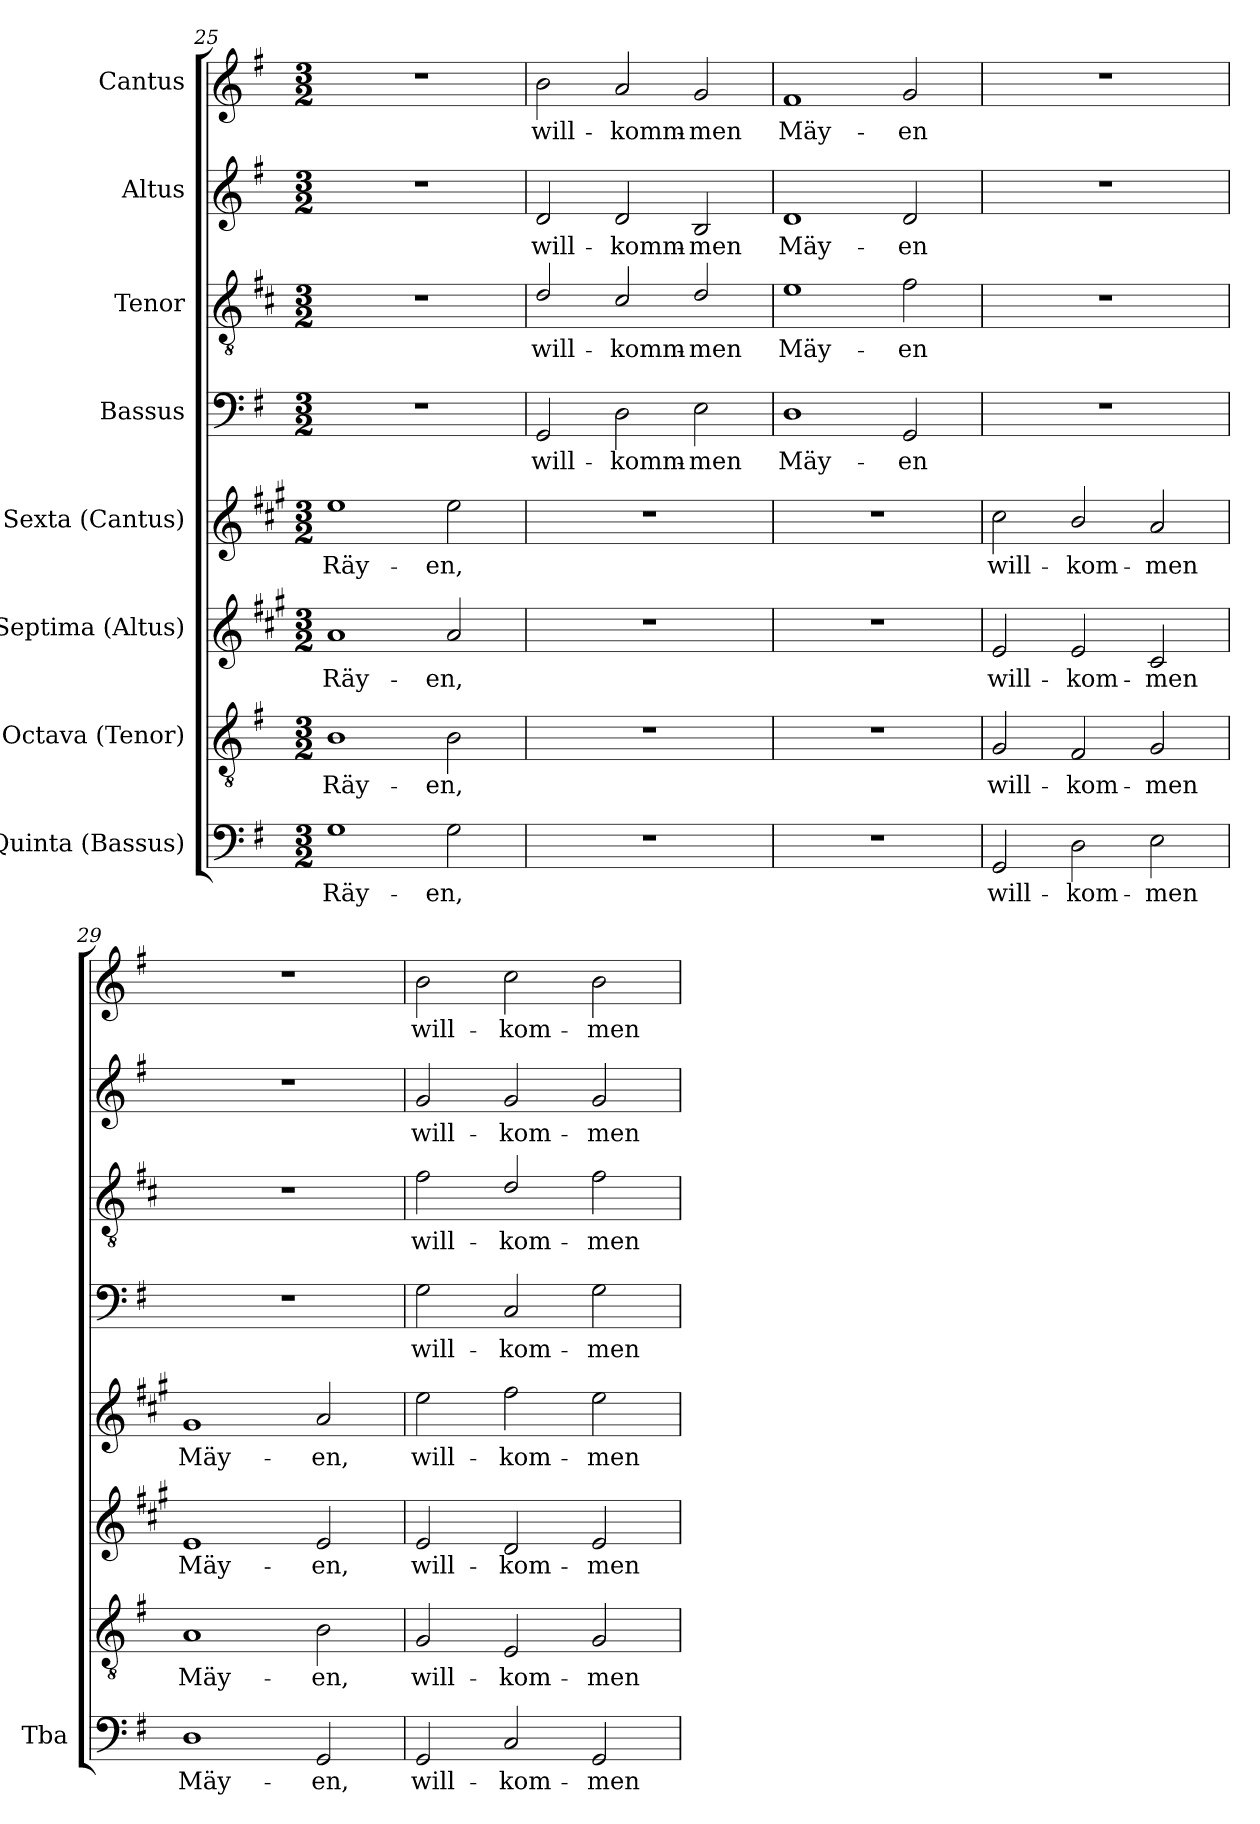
**kern	**text	**kern	**text	**kern	**text	**kern	**text	**kern	**text	**kern	**text	**kern	**text	**kern	**text
*part8	*part8	*part7	*part7	*part6	*part6	*part5	*part5	*part4	*part4	*part3	*part3	*part2	*part2	*part1	*part1
*staff8	*staff8	*staff7	*staff7	*staff6	*staff6	*staff5	*staff5	*staff4	*staff4	*staff3	*staff3	*staff2	*staff2	*staff1	*staff1
*I"Quinta (Bassus)	*	*I"Octava (Tenor)	*	*I"Septima (Altus)	*	*I"Sexta (Cantus)	*	*I"Bassus	*	*I"Tenor	*	*I"Altus	*	*I"Cantus	*
*I'Tba	*	*	*	*	*	*	*	*	*	*	*	*	*	*	*
*clefF4	*	*clefGv2	*	*clefG2	*	*clefG2	*	*clefF4	*	*clefGv2	*	*clefG2	*	*clefG2	*
*	*	*	*	*ITrd1c2	*	*ITrd1c2	*	*	*	*ITrd4c7	*	*	*	*	*
*k[f#]	*	*k[f#]	*	*k[f#]	*	*k[f#]	*	*k[f#]	*	*k[f#]	*	*k[f#]	*	*k[f#]	*
*G:	*	*G:	*	*G:	*	*G:	*	*G:	*	*G:	*	*G:	*	*G:	*
*M3/2	*	*M3/2	*	*M3/2	*	*M3/2	*	*M3/2	*	*M3/2	*	*M3/2	*	*M3/2	*
=25	=25	=25	=25	=25	=25	=25	=25	=25	=25	=25	=25	=25	=25	=25	=25
1G	Räy-	1B	Räy-	1g	Räy-	1dd	Räy-	1.r	.	1.r	.	1.r	.	1.r	.
2G\	-en,	2B\	-en,	2g/	-en,	2dd\	-en,	.	.	.	.	.	.	.	.
=26	=26	=26	=26	=26	=26	=26	=26	=26	=26	=26	=26	=26	=26	=26	=26
1.r	.	1.r	.	1.r	.	1.r	.	2GG/	will-	2G/	will-	2d/	will-	2b\	will-
.	.	.	.	.	.	.	.	2D\	-komm-	2F#/	-komm-	2d/	-komm-	2a/	-komm-
.	.	.	.	.	.	.	.	2E\	-men	2G/	-men	2B/	-men	2g/	-men
=27	=27	=27	=27	=27	=27	=27	=27	=27	=27	=27	=27	=27	=27	=27	=27
1.r	.	1.r	.	1.r	.	1.r	.	1D	Mäy-	1A	Mäy-	1d	Mäy-	1f#	Mäy-
.	.	.	.	.	.	.	.	2GG/	-en	2B\	-en	2d/	-en	2g/	-en
=28	=28	=28	=28	=28	=28	=28	=28	=28	=28	=28	=28	=28	=28	=28	=28
2GG/	will-	2G/	will-	2d/	will-	2b\	will-	1.r	.	1.r	.	1.r	.	1.r	.
2D\	-kom-	2F#/	-kom-	2d/	-kom-	2a/	-kom-	.	.	.	.	.	.	.	.
2E\	-men	2G/	-men	2B/	-men	2g/	-men	.	.	.	.	.	.	.	.
!!LO:PB:g=z
=29	=29	=29	=29	=29	=29	=29	=29	=29	=29	=29	=29	=29	=29	=29	=29
1D	Mäy-	1A	Mäy-	1d	Mäy-	1f#	Mäy-	1.r	.	1.r	.	1.r	.	1.r	.
2GG/	-en,	2B\	-en,	2d/	-en,	2g/	-en,	.	.	.	.	.	.	.	.
=30	=30	=30	=30	=30	=30	=30	=30	=30	=30	=30	=30	=30	=30	=30	=30
2GG/	will-	2G/	will-	2d/	will-	2dd\	will-	2G\	will-	2B\	will-	2g/	will-	2b\	will-
2C/	-kom-	2E/	-kom-	2c/	-kom-	2ee\	-kom-	2C/	-kom-	2G/	-kom-	2g/	-kom-	2cc\	-kom-
2GG/	-men	2G/	-men	2d/	-men	2dd\	-men	2G\	-men	2B\	-men	2g/	-men	2b\	-men
=	=	=	=	=	=	=	=	=	=	=	=	=	=	=	=
*-	*-	*-	*-	*-	*-	*-	*-	*-	*-	*-	*-	*-	*-	*-	*-
